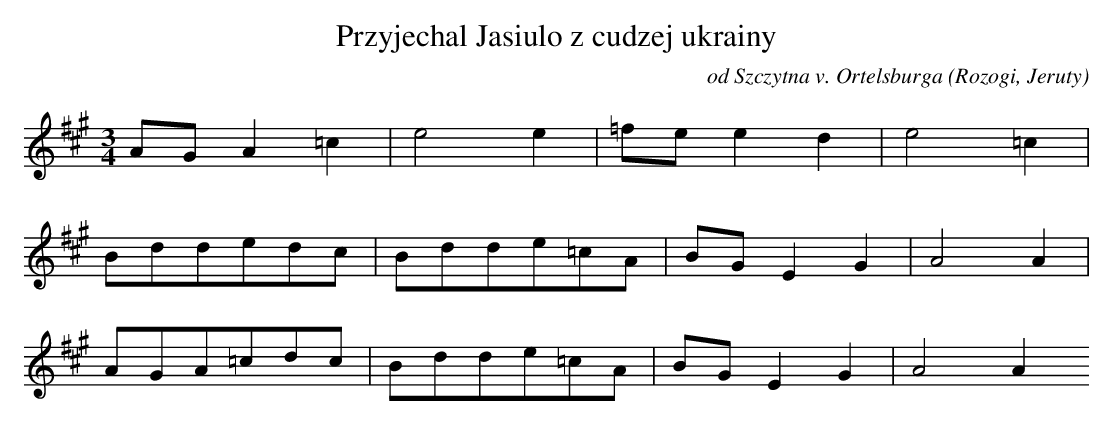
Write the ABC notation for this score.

X:1
T: Przyjechal Jasiulo z cudzej ukrainy
O: od Szczytna v. Ortelsburga (Rozogi, Jeruty)
M: 3/4
L: 1/8
K: A
AGA2=c2 | e4e2 | =fee2d2 | e4=c2 |
Bddedc | Bdde=cA | BGE2G2 | A4A2 |
AGA=cdc | Bdde=cA | BGE2G2 | A4A2
